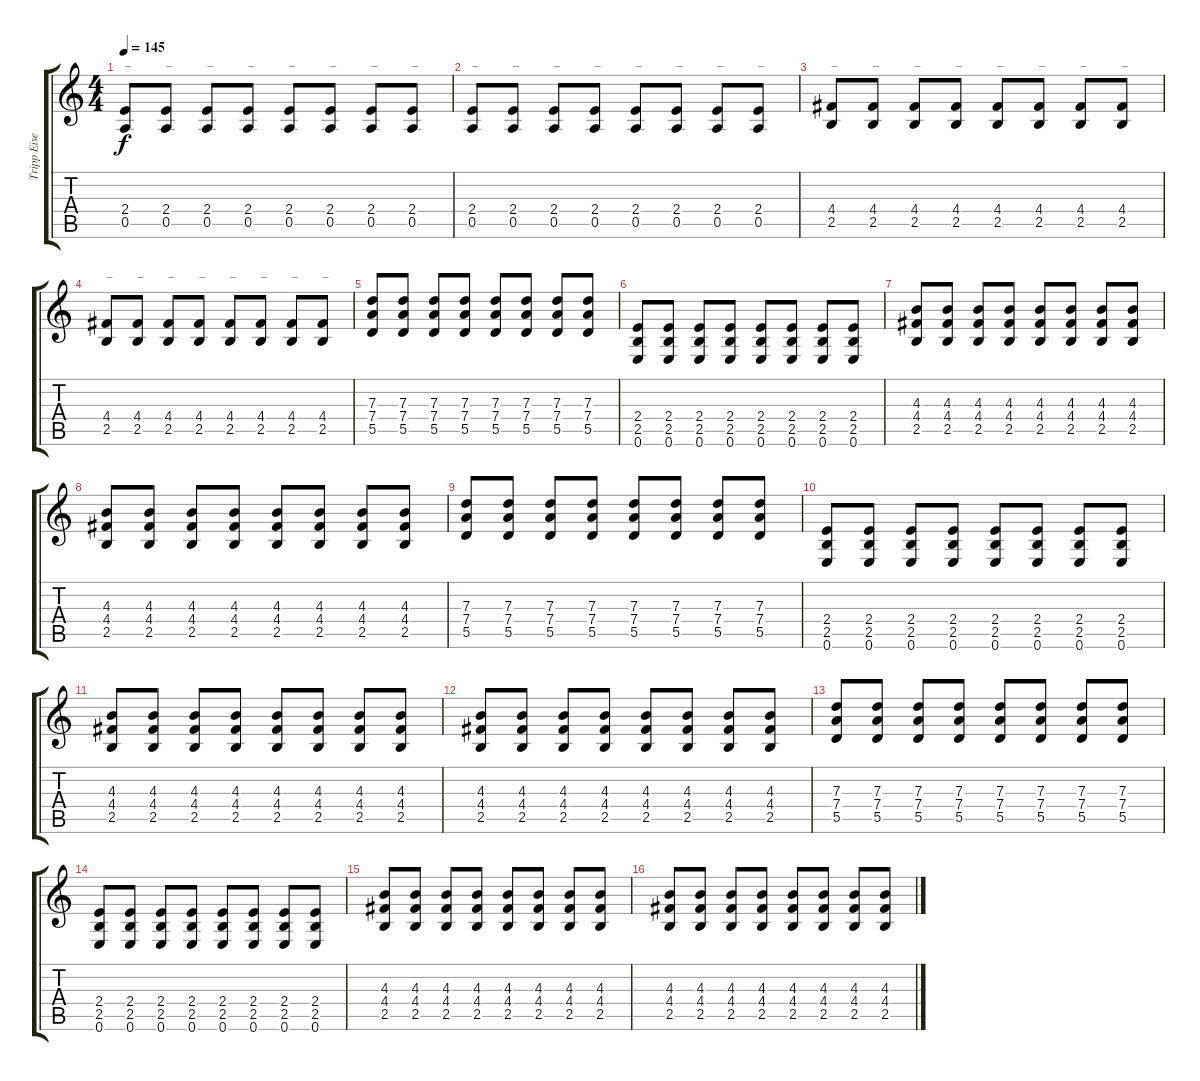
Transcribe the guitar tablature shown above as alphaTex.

\track ("Tripp Eisen" "Tripp Eise") {instrument overdrivenguitar}
\staff {score tabs}
\tuning (E4 B3 G3 D3 A2 E2) {hide}
\ts (4 4)
\tempo 145
\clef g2
\ks c
(2.4 0.5).8{txt "_" dy f} (2.4 0.5).8{txt "_"} (2.4 0.5).8{txt "_"} (2.4 0.5).8{txt "_"} (2.4 0.5).8{txt "_"} (2.4 0.5).8{txt "_"} (2.4 0.5).8{txt "_"} (2.4 0.5).8{txt "_"} |
(2.4 0.5).8{txt "_"} (2.4 0.5).8{txt "_"} (2.4 0.5).8{txt "_"} (2.4 0.5).8{txt "_"} (2.4 0.5).8{txt "_"} (2.4 0.5).8{txt "_"} (2.4 0.5).8{txt "_"} (2.4 0.5).8{txt "_"} |
(4.4 2.5).8{txt "_"} (4.4 2.5).8{txt "_"} (4.4 2.5).8{txt "_"} (4.4 2.5).8{txt "_"} (4.4 2.5).8{txt "_"} (4.4 2.5).8{txt "_"} (4.4 2.5).8{txt "_"} (4.4 2.5).8{txt "_"} |
(4.4 2.5).8{txt "_"} (4.4 2.5).8{txt "_"} (4.4 2.5).8{txt "_"} (4.4 2.5).8{txt "_"} (4.4 2.5).8{txt "_"} (4.4 2.5).8{txt "_"} (4.4 2.5).8{txt "_"} (4.4 2.5).8{txt "_"} |
(7.3 7.4 5.5).8 (7.3 7.4 5.5).8 (7.3 7.4 5.5).8 (7.3 7.4 5.5).8 (7.3 7.4 5.5).8 (7.3 7.4 5.5).8 (7.3 7.4 5.5).8 (7.3 7.4 5.5).8 |
(2.4 2.5 0.6).8 (2.4 2.5 0.6).8 (2.4 2.5 0.6).8 (2.4 2.5 0.6).8 (2.4 2.5 0.6).8 (2.4 2.5 0.6).8 (2.4 2.5 0.6).8 (2.4 2.5 0.6).8 |
(4.3 4.4 2.5).8 (4.3 4.4 2.5).8 (4.3 4.4 2.5).8 (4.3 4.4 2.5).8 (4.3 4.4 2.5).8 (4.3 4.4 2.5).8 (4.3 4.4 2.5).8 (4.3 4.4 2.5).8 |
(4.3 4.4 2.5).8 (4.3 4.4 2.5).8 (4.3 4.4 2.5).8 (4.3 4.4 2.5).8 (4.3 4.4 2.5).8 (4.3 4.4 2.5).8 (4.3 4.4 2.5).8 (4.3 4.4 2.5).8 |
(7.3 7.4 5.5).8 (7.3 7.4 5.5).8 (7.3 7.4 5.5).8 (7.3 7.4 5.5).8 (7.3 7.4 5.5).8 (7.3 7.4 5.5).8 (7.3 7.4 5.5).8 (7.3 7.4 5.5).8 |
(2.4 2.5 0.6).8 (2.4 2.5 0.6).8 (2.4 2.5 0.6).8 (2.4 2.5 0.6).8 (2.4 2.5 0.6).8 (2.4 2.5 0.6).8 (2.4 2.5 0.6).8 (2.4 2.5 0.6).8 |
(4.3 4.4 2.5).8 (4.3 4.4 2.5).8 (4.3 4.4 2.5).8 (4.3 4.4 2.5).8 (4.3 4.4 2.5).8 (4.3 4.4 2.5).8 (4.3 4.4 2.5).8 (4.3 4.4 2.5).8 |
(4.3 4.4 2.5).8 (4.3 4.4 2.5).8 (4.3 4.4 2.5).8 (4.3 4.4 2.5).8 (4.3 4.4 2.5).8 (4.3 4.4 2.5).8 (4.3 4.4 2.5).8 (4.3 4.4 2.5).8 |
(7.3 7.4 5.5).8 (7.3 7.4 5.5).8 (7.3 7.4 5.5).8 (7.3 7.4 5.5).8 (7.3 7.4 5.5).8 (7.3 7.4 5.5).8 (7.3 7.4 5.5).8 (7.3 7.4 5.5).8 |
(2.4 2.5 0.6).8 (2.4 2.5 0.6).8 (2.4 2.5 0.6).8 (2.4 2.5 0.6).8 (2.4 2.5 0.6).8 (2.4 2.5 0.6).8 (2.4 2.5 0.6).8 (2.4 2.5 0.6).8 |
(4.3 4.4 2.5).8 (4.3 4.4 2.5).8 (4.3 4.4 2.5).8 (4.3 4.4 2.5).8 (4.3 4.4 2.5).8 (4.3 4.4 2.5).8 (4.3 4.4 2.5).8 (4.3 4.4 2.5).8 |
(4.3 4.4 2.5).8 (4.3 4.4 2.5).8 (4.3 4.4 2.5).8 (4.3 4.4 2.5).8 (4.3 4.4 2.5).8 (4.3 4.4 2.5).8 (4.3 4.4 2.5).8 (4.3 4.4 2.5).8
